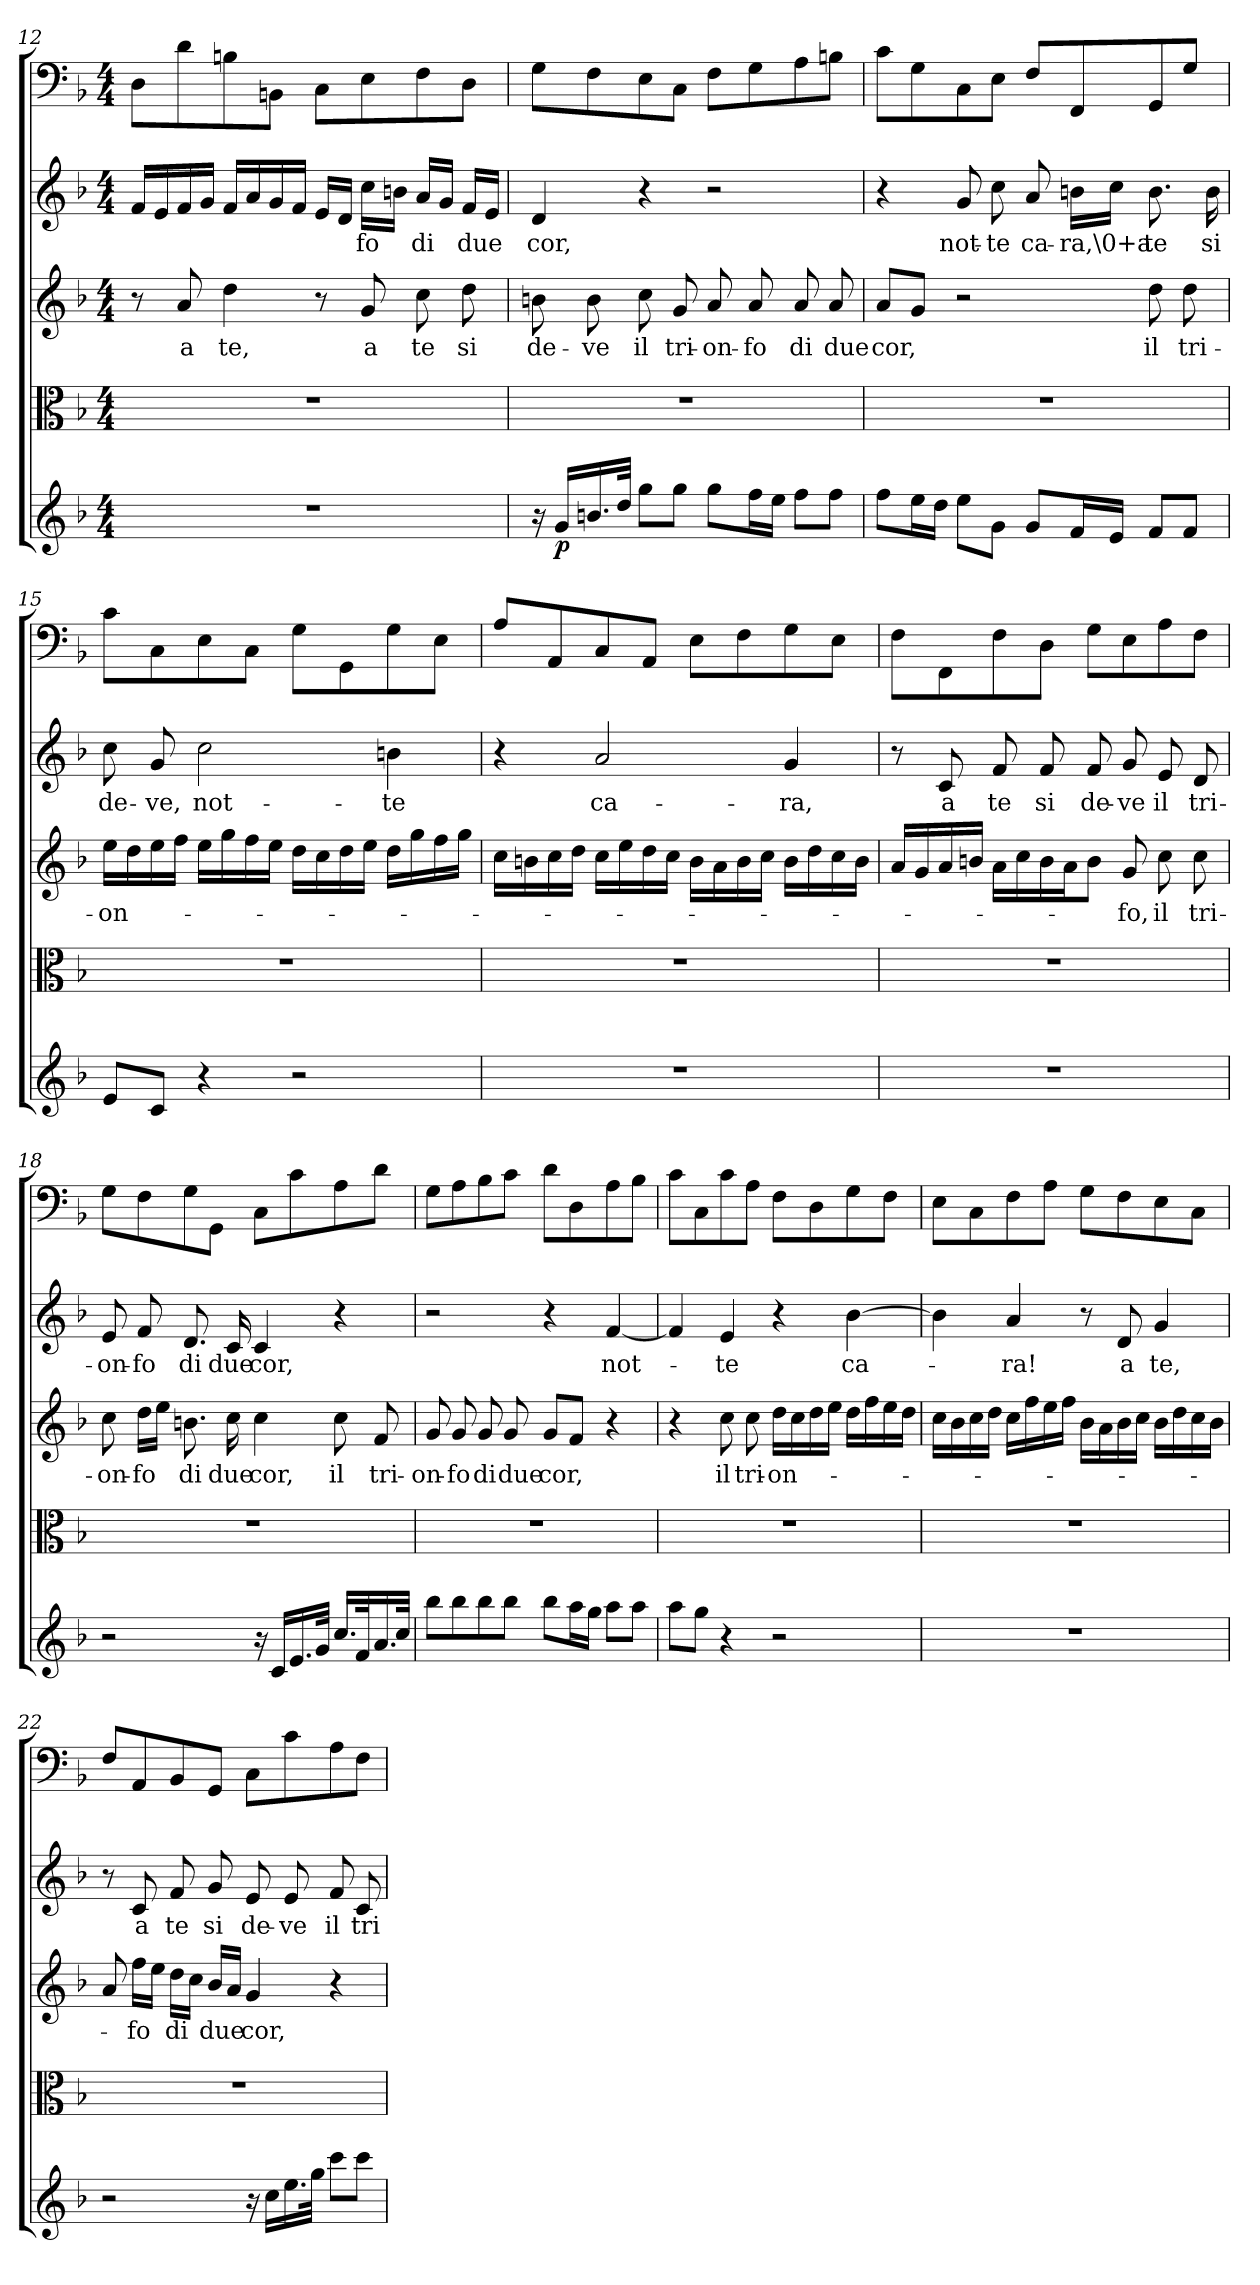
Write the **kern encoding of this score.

**kern	**dynam	**kern	**kern	**text	**kern	**text	**kern
*part5	*part5	*part4	*part3	*part3	*part2	*part2	*part1
*staff5	*staff5	*staff4	*staff3	*staff3	*staff2	*staff2	*staff1
*clefG2	*	*clefC3	*clefG2	*	*clefG2	*	*clefF4
*k[b-]	*	*k[b-]	*k[b-]	*	*k[b-]	*	*k[b-]
*F:	*	*F:	*F:	*	*F:	*	*F:
*M4/4	*	*M4/4	*M4/4	*	*M4/4	*	*M4/4
=12	=12	=12	=12	=12	=12	=12	=12
1r	.	1r	8r	.	16f/LL	.	8D\L
.	.	.	.	.	16e/	.	.
.	.	.	8a/	a	16f/	.	8d\
.	.	.	.	.	16g/JJ	.	.
.	.	.	4dd\	te,	16f/LL	.	8Bn\
.	.	.	.	.	16a/	.	.
.	.	.	.	.	16g/	.	8BBn\J
.	.	.	.	.	16f/JJ	.	.
.	.	.	8r	.	16e/LL	.	8C\L
.	.	.	.	.	16d/JJ	.	.
.	.	.	8g/	a	16cc\LL	-fo	8E\
.	.	.	.	.	16bn\JJ	.	.
.	.	.	8cc\	te	16a/LL	di	8F\
.	.	.	.	.	16g/JJ	.	.
.	.	.	8dd\	si	16f/LL	due	8D\J
.	.	.	.	.	16e/JJ	.	.
=13	=13	=13	=13	=13	=13	=13	=13
16r	.	1r	8bn\	de-	4d/	cor,	8G\L
16g/LL	p	.	.	.	.	.	.
16.bn/	.	.	8b\	-ve	.	.	8F\
32dd/JJk	.	.	.	.	.	.	.
8gg\L	.	.	8cc\	il	4r	.	8E\
8gg\J	.	.	8g/	tri-	.	.	8C\J
8gg\L	.	.	8a/	-on-	2r	.	8F\L
16ff\L	.	.	8a/	-fo	.	.	8G\
16ee\JJ	.	.	.	.	.	.	.
8ff\L	.	.	8a/	di	.	.	8A\
8ff\J	.	.	8a/	due	.	.	8Bn\J
=14	=14	=14	=14	=14	=14	=14	=14
8ff\L	.	1r	8a/L	cor,	4r	.	8c\L
16ee\L	.	.	8g/J	.	.	.	8G\
16dd\JJ	.	.	.	.	.	.	.
8ee\L	.	.	2r	.	8g/	not-	8C\
8g\J	.	.	.	.	8cc\	-te	8E\J
8g/L	.	.	.	.	8a/	ca-	8F/L
16f/L	.	.	.	.	16bn\LL	-ra,\0+a	8FF/
16e/JJ	.	.	.	.	16cc\JJ	.	.
8f/L	.	.	8dd\	il	8.b\	te	8GG/
8f/J	.	.	8dd\	tri-	.	.	8G/J
.	.	.	.	.	16b\	si	.
=15	=15	=15	=15	=15	=15	=15	=15
8e/L	.	1r	16ee\LL	-on-	8cc\	de-	8c\L
.	.	.	16dd\	.	.	.	.
8c/J	.	.	16ee\	.	8g/	-ve,	8C\
.	.	.	16ff\JJ	.	.	.	.
4r	.	.	16ee\LL	.	2cc\	not-	8E\
.	.	.	16gg\	.	.	.	.
.	.	.	16ff\	.	.	.	8C\J
.	.	.	16ee\JJ	.	.	.	.
2r	.	.	16dd\LL	.	.	.	8G\L
.	.	.	16cc\	.	.	.	.
.	.	.	16dd\	.	.	.	8GG\
.	.	.	16ee\JJ	.	.	.	.
.	.	.	16dd\LL	.	4bn\	-te	8G\
.	.	.	16gg\	.	.	.	.
.	.	.	16ff\	.	.	.	8E\J
.	.	.	16gg\JJ	.	.	.	.
=16	=16	=16	=16	=16	=16	=16	=16
1r	.	1r	16cc\LL	.	4r	.	8A/L
.	.	.	16bn\	.	.	.	.
.	.	.	16cc\	.	.	.	8AA/
.	.	.	16dd\JJ	.	.	.	.
.	.	.	16cc\LL	.	2a/	ca-	8C/
.	.	.	16ee\	.	.	.	.
.	.	.	16dd\	.	.	.	8AA/J
.	.	.	16cc\JJ	.	.	.	.
.	.	.	16b\LL	.	.	.	8E\L
.	.	.	16a\	.	.	.	.
.	.	.	16b\	.	.	.	8F\
.	.	.	16cc\JJ	.	.	.	.
.	.	.	16b\LL	.	4g/	-ra,	8G\
.	.	.	16dd\	.	.	.	.
.	.	.	16cc\	.	.	.	8E\J
.	.	.	16b\JJ	.	.	.	.
=17	=17	=17	=17	=17	=17	=17	=17
1r	.	1r	16a/LL	.	8r	.	8F\L
.	.	.	16g/	.	.	.	.
.	.	.	16a/	.	8c/	a	8FF\
.	.	.	16bn/JJ	.	.	.	.
.	.	.	16a\LL	.	8f/	te	8F\
.	.	.	16cc\	.	.	.	.
.	.	.	16b\	.	8f/	si	8D\J
.	.	.	16a\J	.	.	.	.
.	.	.	8b\J	.	8f/	de-	8G\L
.	.	.	8g/	-fo,	8g/	-ve	8E\
.	.	.	8cc\	il	8e/	il	8A\
.	.	.	8cc\	tri-	8d/	tri-	8F\J
=18	=18	=18	=18	=18	=18	=18	=18
2r	.	1r	8cc\	-on-	8e/	-on-	8G\L
.	.	.	16dd\LL	-fo	8f/	-fo	8F\
.	.	.	16ee\JJ	.	.	.	.
.	.	.	8.bn\	di	8.d/	di	8G\
.	.	.	.	.	.	.	8GG\J
.	.	.	16cc\	due	16c/	due	.
16r	.	.	4cc\	cor,	4c/	cor,	8C\L
16c/LL	.	.	.	.	.	.	.
16.e/	.	.	.	.	.	.	8c\
32g/JJk	.	.	.	.	.	.	.
16.cc/LL	.	.	8cc\	il	4r	.	8A\
32f/K	.	.	.	.	.	.	.
16.a/	.	.	8f/	tri-	.	.	8d\J
32cc/JJk	.	.	.	.	.	.	.
=19	=19	=19	=19	=19	=19	=19	=19
8bb-\L	.	1r	8g/	-on-	2r	.	8G\L
8bb-\	.	.	8g/	-fo	.	.	8A\
8bb-\	.	.	8g/	di	.	.	8B-\
8bb-\J	.	.	8g/	due	.	.	8c\J
8bb-\L	.	.	8g/L	cor,	4r	.	8d\L
16aa\L	.	.	8f/J	.	.	.	8D\
16gg\JJ	.	.	.	.	.	.	.
8aa\L	.	.	4r	.	[4f/	not-	8A\
8aa\J	.	.	.	.	.	.	8B-\J
=20	=20	=20	=20	=20	=20	=20	=20
8aa\L	.	1r	4r	.	4f/]	.	8c\L
8gg\J	.	.	.	.	.	.	8C\
4r	.	.	8cc\	il	4e/	-te	8c\
.	.	.	8cc\	tri-	.	.	8A\J
2r	.	.	16dd\LL	-on-	4r	.	8F\L
.	.	.	16cc\	.	.	.	.
.	.	.	16dd\	.	.	.	8D\
.	.	.	16ee\JJ	.	.	.	.
.	.	.	16dd\LL	.	[4b-\	ca-	8G\
.	.	.	16ff\	.	.	.	.
.	.	.	16ee\	.	.	.	8F\J
.	.	.	16dd\JJ	.	.	.	.
=21	=21	=21	=21	=21	=21	=21	=21
1r	.	1r	16cc\LL	.	4b-\]	.	8E\L
.	.	.	16b-\	.	.	.	.
.	.	.	16cc\	.	.	.	8C\
.	.	.	16dd\JJ	.	.	.	.
.	.	.	16cc\LL	.	4a/	-ra!	8F\
.	.	.	16ff\	.	.	.	.
.	.	.	16ee\	.	.	.	8A\J
.	.	.	16ff\JJ	.	.	.	.
.	.	.	16b-\LL	.	8r	.	8G\L
.	.	.	16a\	.	.	.	.
.	.	.	16b-\	.	8d/	a	8F\
.	.	.	16cc\JJ	.	.	.	.
.	.	.	16b-\LL	.	4g/	te,	8E\
.	.	.	16dd\	.	.	.	.
.	.	.	16cc\	.	.	.	8C\J
.	.	.	16b-\JJ	.	.	.	.
=22	=22	=22	=22	=22	=22	=22	=22
2r	.	1r	8a/	.	8r	.	8F/L
.	.	.	16ff\LL	-fo	8c/	a	8AA/
.	.	.	16ee\JJ	.	.	.	.
.	.	.	16dd\LL	di	8f/	te	8BB-/
.	.	.	16cc\JJ	.	.	.	.
.	.	.	16b-/LL	due	8g/	si	8GG/J
.	.	.	16a/JJ	.	.	.	.
16r	.	.	4g/	cor,	8e/	de-	8C\L
16cc\LL	.	.	.	.	.	.	.
16.ee\	.	.	.	.	8e/	-ve	8c\
32gg\JJk	.	.	.	.	.	.	.
8ccc\L	.	.	4r	.	8f/	il	8A\
8ccc\J	.	.	.	.	8c/	tri-	8F\J
=	=	=	=	=	=	=	=
*-	*-	*-	*-	*-	*-	*-	*-
